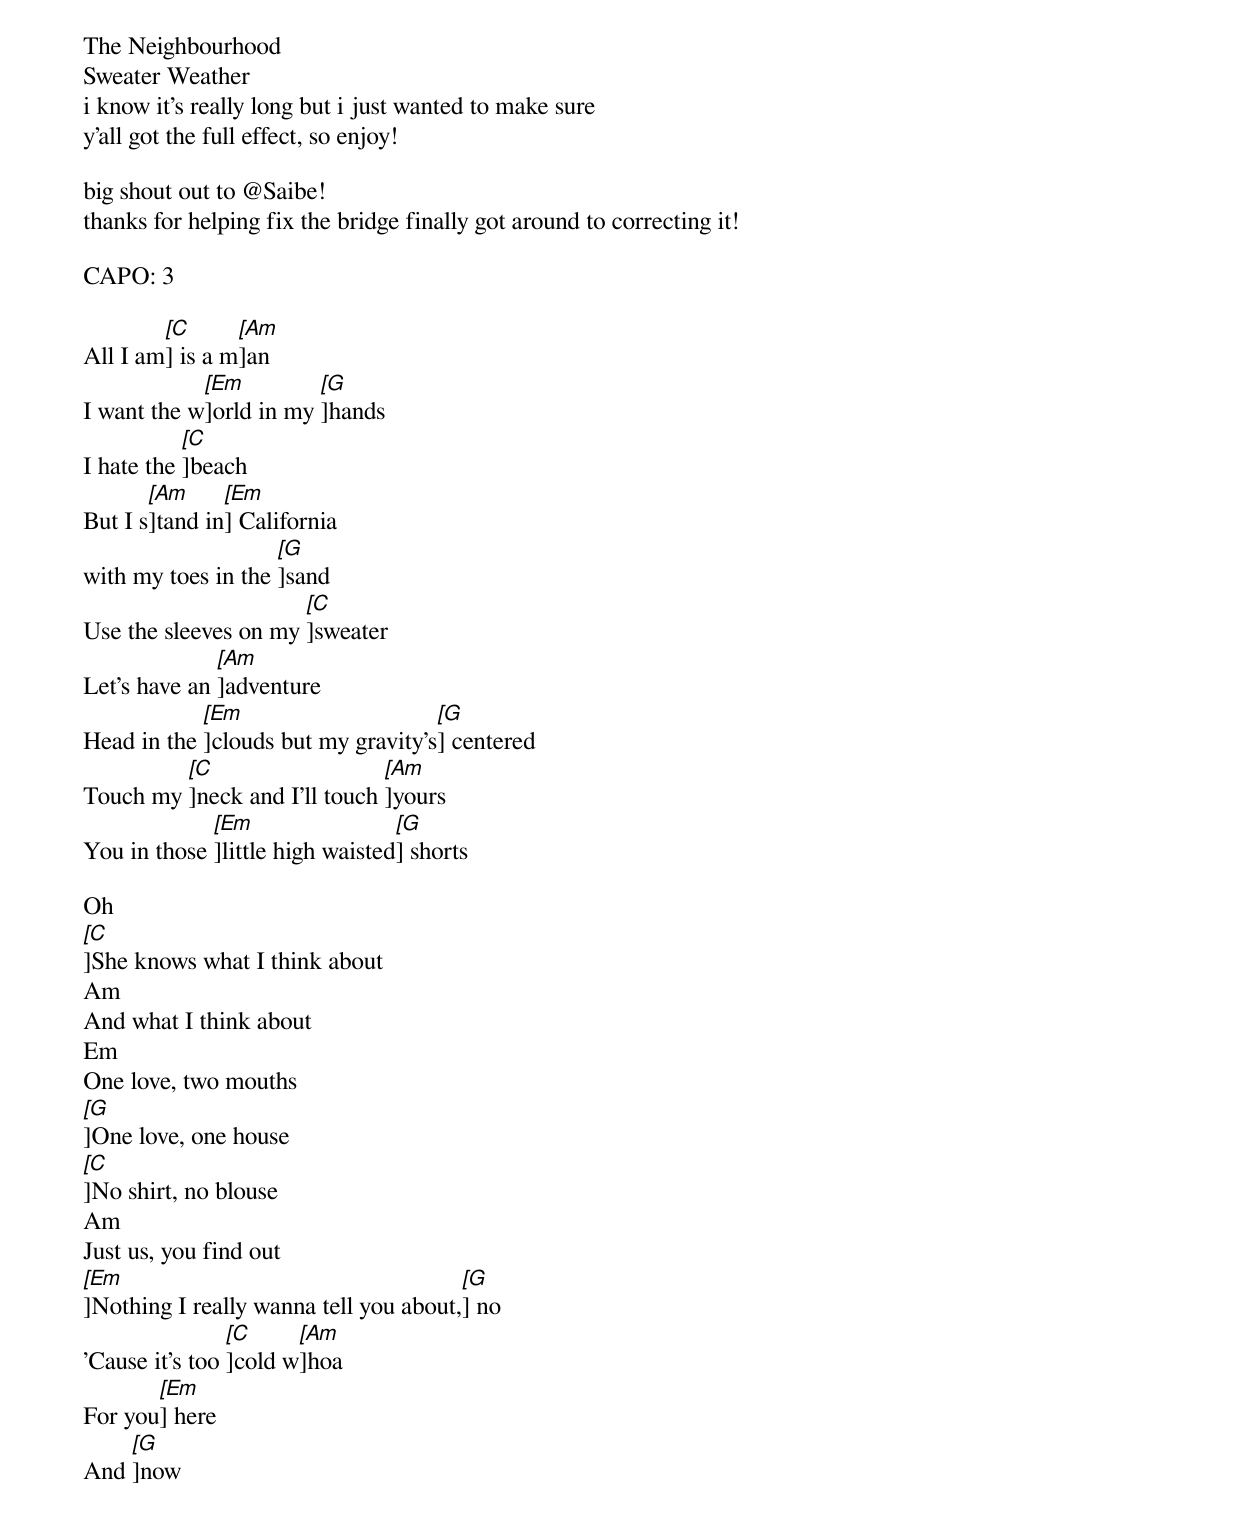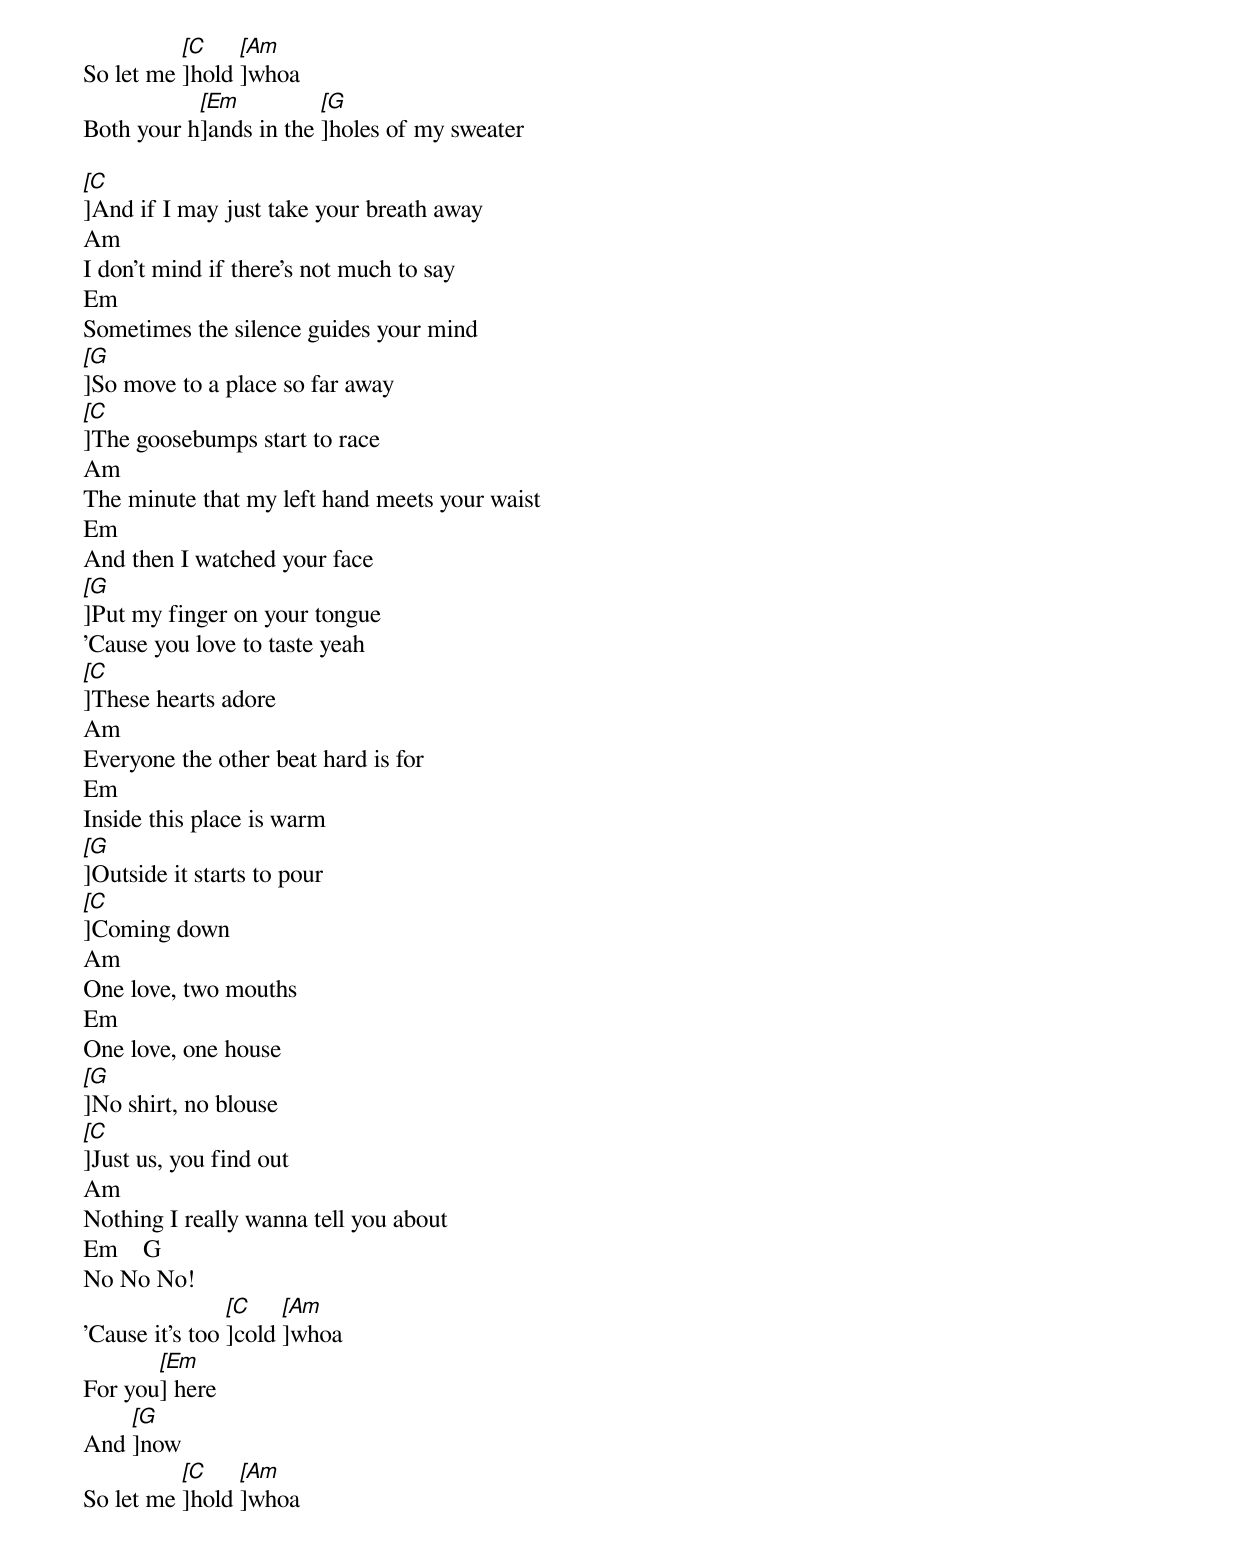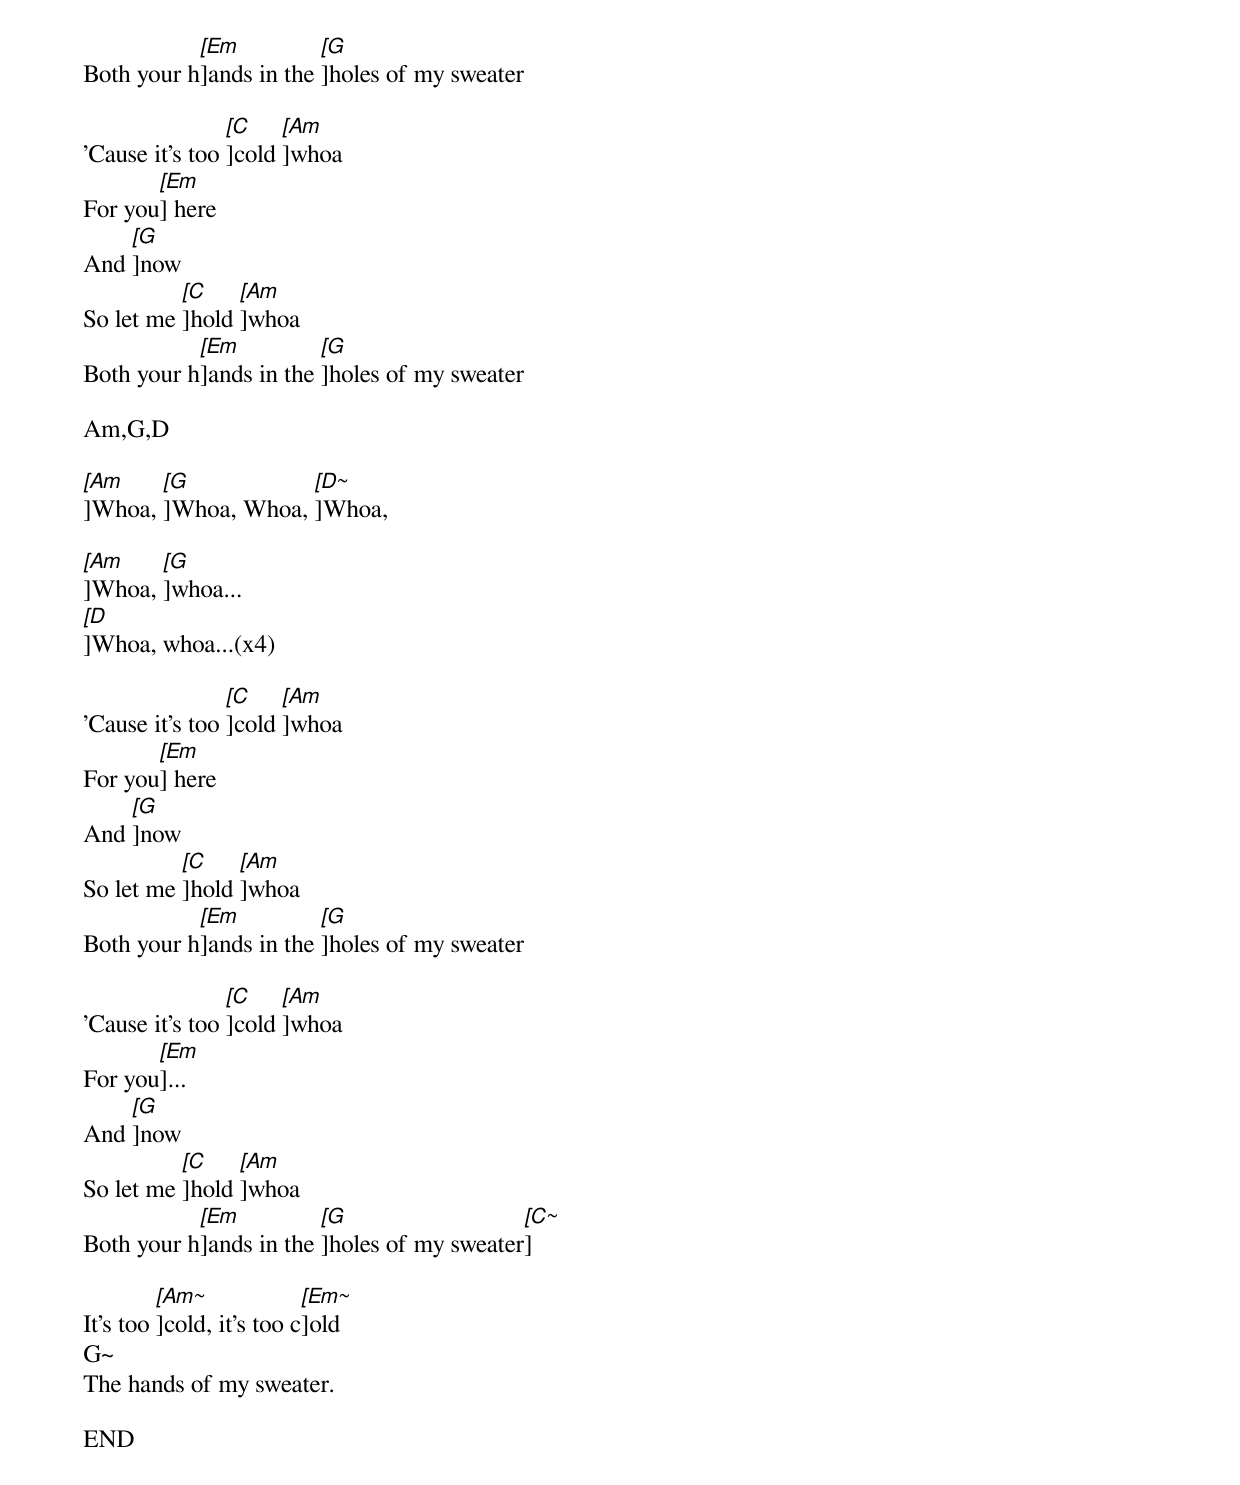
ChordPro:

The Neighbourhood
Sweater Weather
i know it's really long but i just wanted to make sure
y'all got the full effect, so enjoy!

big shout out to @Saibe!
thanks for helping fix the bridge finally got around to correcting it!

CAPO: 3

All I am[[C]] is a m[[Am]]an
I want the w[[Em]]orld in my [[G]]hands
I hate the [[C]]beach
But I s[[Am]]tand in[[Em]] California
with my toes in the [[G]]sand
Use the sleeves on my [[C]]sweater
Let's have an [[Am]]adventure
Head in the [[Em]]clouds but my gravity's[[G]] centered
Touch my [[C]]neck and I'll touch [[Am]]yours
You in those [[Em]]little high waisted[[G]] shorts

Oh
[[C]]She knows what I think about
Am
And what I think about
Em
One love, two mouths
[[G]]One love, one house
[[C]]No shirt, no blouse
Am
Just us, you find out
[[Em]]Nothing I really wanna tell you about,[[G]] no
'Cause it's too [[C]]cold w[[Am]]hoa
For you[[Em]] here
And [[G]]now
So let me [[C]]hold [[Am]]whoa
Both your h[[Em]]ands in the [[G]]holes of my sweater

[[C]]And if I may just take your breath away
Am
I don't mind if there's not much to say
Em
Sometimes the silence guides your mind
[[G]]So move to a place so far away
[[C]]The goosebumps start to race
Am
The minute that my left hand meets your waist
Em
And then I watched your face
[[G]]Put my finger on your tongue
'Cause you love to taste yeah
[[C]]These hearts adore
Am
Everyone the other beat hard is for
Em
Inside this place is warm
[[G]]Outside it starts to pour
[[C]]Coming down
Am
One love, two mouths
Em
One love, one house
[[G]]No shirt, no blouse
[[C]]Just us, you find out
Am
Nothing I really wanna tell you about
Em    G
No No No!
'Cause it's too [[C]]cold [[Am]]whoa
For you[[Em]] here
And [[G]]now
So let me [[C]]hold [[Am]]whoa
Both your h[[Em]]ands in the [[G]]holes of my sweater

'Cause it's too [[C]]cold [[Am]]whoa
For you[[Em]] here
And [[G]]now
So let me [[C]]hold [[Am]]whoa
Both your h[[Em]]ands in the [[G]]holes of my sweater

Am,G,D

[[Am]]Whoa, [[G]]Whoa, Whoa, [[D~]]Whoa,

[[Am]]Whoa, [[G]]whoa...
[[D]]Whoa, whoa...(x4)

'Cause it's too [[C]]cold [[Am]]whoa
For you[[Em]] here
And [[G]]now
So let me [[C]]hold [[Am]]whoa
Both your h[[Em]]ands in the [[G]]holes of my sweater

'Cause it's too [[C]]cold [[Am]]whoa
For you[[Em]]...
And [[G]]now
So let me [[C]]hold [[Am]]whoa
Both your h[[Em]]ands in the [[G]]holes of my sweater[[C~]]

It's too [[Am~]]cold, it's too c[[Em~]]old
G~
The hands of my sweater.

END
